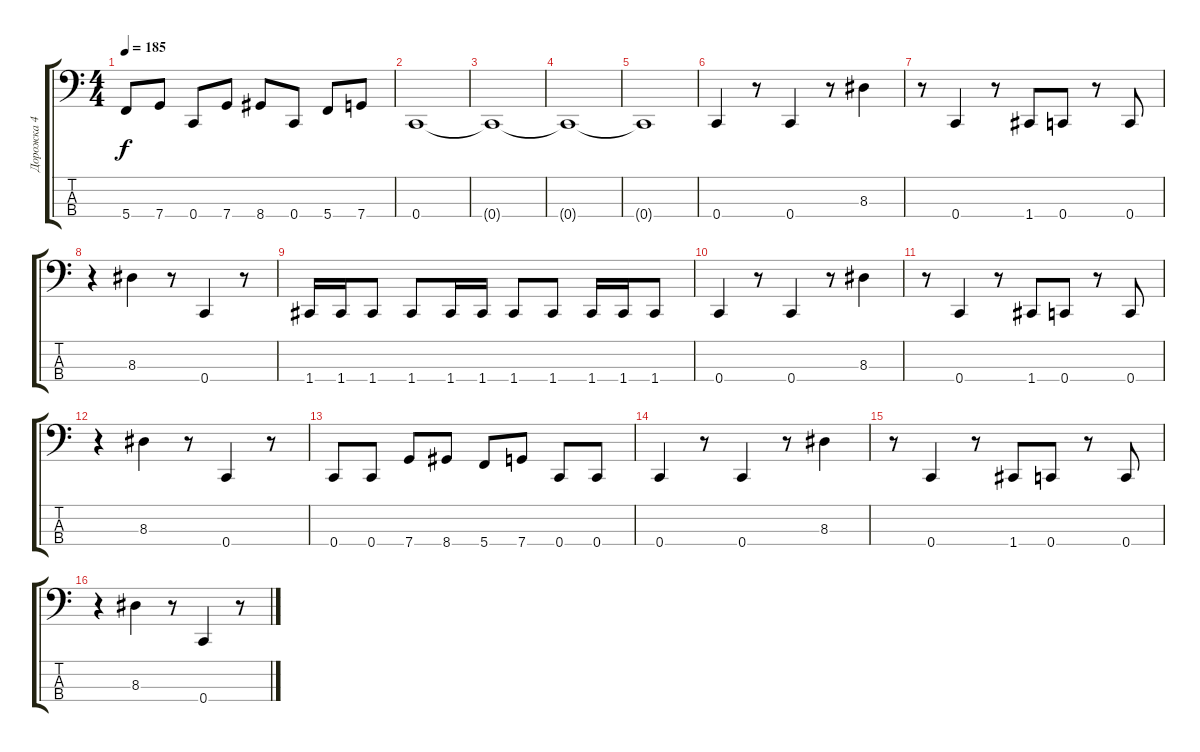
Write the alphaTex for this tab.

\track ("Дорожка 4" "Дорожка 4") {instrument electricbassfinger}
\staff {score tabs}
\tuning (F2 C2 G1 C1) {hide}
\ts (4 4)
\tempo 185
\clef f4
\ks c
5.4.8{dy f} 7.4.8 0.4.8 7.4.8 8.4.8 0.4.8 5.4.8 7.4.8 |
0.4.1 |
0.4{t}.1 |
0.4{t}.1 |
0.4{t}.1 |
0.4.4 r.8 0.4.4 r.8 8.3.4 |
r.8 0.4.4 r.8 1.4.8 0.4.8 r.8 0.4.8 |
r.4 8.3.4 r.8 0.4.4 r.8 |
1.4.16 1.4.16 1.4.8 1.4.8 1.4.16 1.4.16 1.4.8 1.4.8 1.4.16 1.4.16 1.4.8 |
0.4.4 r.8 0.4.4 r.8 8.3.4 |
r.8 0.4.4 r.8 1.4.8 0.4.8 r.8 0.4.8 |
r.4 8.3.4 r.8 0.4.4 r.8 |
0.4.8 0.4.8 7.4.8 8.4.8 5.4.8 7.4.8 0.4.8 0.4.8 |
0.4.4 r.8 0.4.4 r.8 8.3.4 |
r.8 0.4.4 r.8 1.4.8 0.4.8 r.8 0.4.8 |
r.4 8.3.4 r.8 0.4.4 r.8
